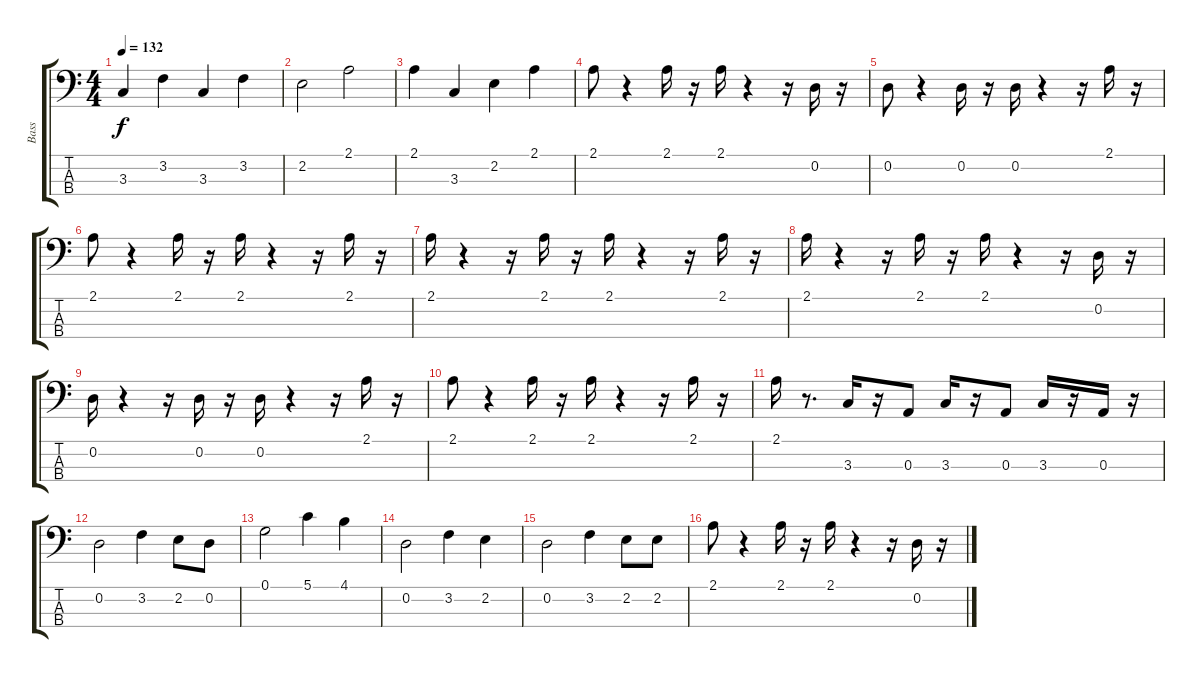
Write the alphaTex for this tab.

\track ("Bass" "Bass") {instrument fretlessbass}
\staff {score tabs}
\tuning (G2 D2 A1 E1) {hide}
\ts (4 4)
\tempo 132
\clef f4
\ks c
3.3.4{dy f} 3.2.4 3.3.4 3.2.4 |
2.2.2 2.1.2 |
2.1.4 3.3.4 2.2.4 2.1.4 |
2.1.8 r.4 2.1.16 r.16 2.1.16 r.4 r.16 0.2.16 r.16 |
0.2.8 r.4 0.2.16 r.16 0.2.16 r.4 r.16 2.1.16 r.16 |
2.1.8 r.4 2.1.16 r.16 2.1.16 r.4 r.16 2.1.16 r.16 |
2.1.16 r.4 r.16 2.1.16 r.16 2.1.16 r.4 r.16 2.1.16 r.16 |
2.1.16 r.4 r.16 2.1.16 r.16 2.1.16 r.4 r.16 0.2.16 r.16 |
0.2.16 r.4 r.16 0.2.16 r.16 0.2.16 r.4 r.16 2.1.16 r.16 |
2.1.8 r.4 2.1.16 r.16 2.1.16 r.4 r.16 2.1.16 r.16 |
2.1.16 r.8{d} 3.3.16 r.16 0.3.8 3.3.16 r.16 0.3.8 3.3.16 r.16 0.3.16 r.16 |
0.2.2 3.2.4 2.2.8 0.2.8 |
0.1.2 5.1.4 4.1.4 |
0.2.2 3.2.4 2.2.4 |
0.2.2 3.2.4 2.2.8 2.2.8 |
2.1.8 r.4 2.1.16 r.16 2.1.16 r.4 r.16 0.2.16 r.16
